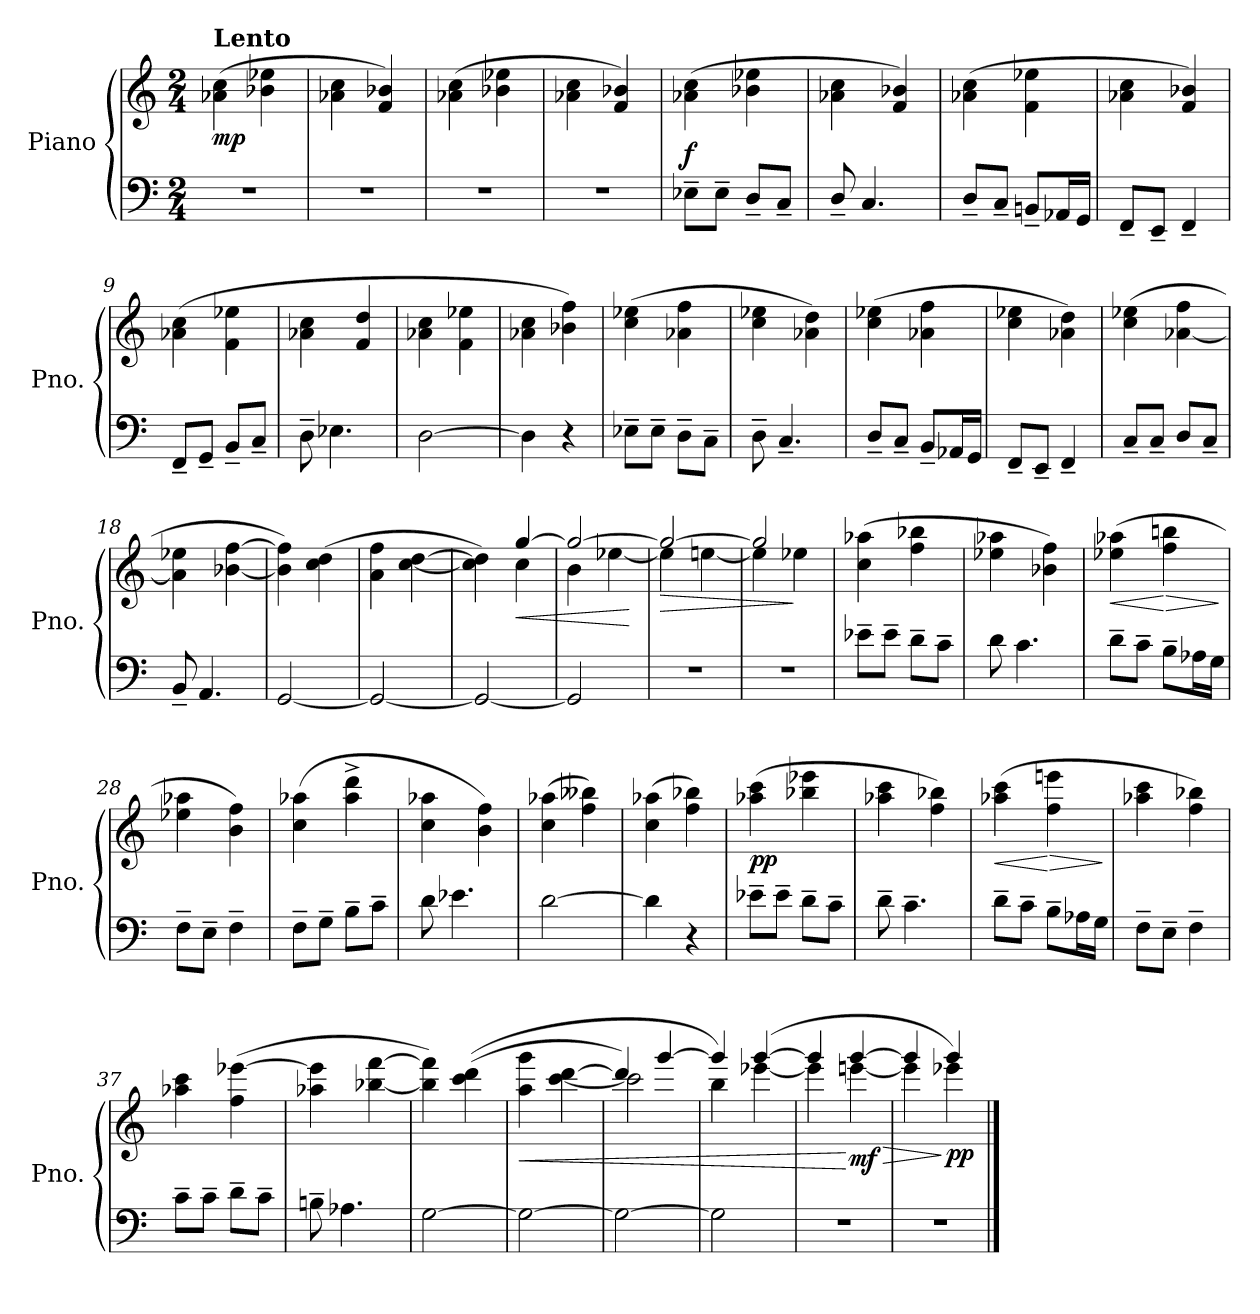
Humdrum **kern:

**kern	**kern	**dynam
*part1	*part1	*part1
*staff2	*staff1	*staff1/2
*I"Piano	*	*
*I'Pno.	*	*
*clefF4	*clefG2	*
*k[]	*k[]	*
*M2/4	*M2/4	*
=1	=1	=1
!	!LO:TX:a:B:t=Lento	!
!	!	!LO:DY:b
2r	(>4a-X\ 4cc\	mp
.	4b-X\ 4ee-X\	.
=2	=2	=2
2r	4a-X\ 4cc\	.
.	4f/ 4b-X/)	.
=3	=3	=3
2r	(>4a-X\ 4cc\	.
.	4b-X\ 4ee-X\	.
=4	=4	=4
2r	4a-X\ 4cc\	.
.	4f/ 4b-X/)	.
=5	=5	=5
!	!	!LO:DY:a=2
8E-X~\L	(>4a-X\ 4cc\	f
8E-~\J	.	.
8D~/L	4b-X\ 4ee-X\	.
8C~/J	.	.
=6	=6	=6
8D~/	4a-X\ 4cc\	.
4.C/	.	.
.	4f/ 4b-X/)	.
=7	=7	=7
8D~/L	(>4a-X\ 4cc\	.
8C~/J	.	.
8BBn~/L	4f\ 4ee-X\	.
16AA-X/L	.	.
16GG/JJ	.	.
=8	=8	=8
8FF~/L	4a-X\ 4cc\	.
8EE~/J	.	.
4FF~/	4f/ 4b-X/)	.
=9	=9	=9
8FF~/L	(>4a-X\ 4cc\	.
8GG~/J	.	.
8BB~/L	4f\ 4ee-X\	.
8C~/J	.	.
!!LO:LB:g=z
=10	=10	=10
8D~\	4a-X\ 4cc\	.
4.E-X\	.	.
.	4f/ 4dd/	.
=11	=11	=11
[2D\	4a-X\ 4cc\	.
.	4f\ 4ee-X\	.
=12	=12	=12
4D\]	4a-X\ 4cc\	.
4r	4b-X\ 4ff\)	.
=13	=13	=13
8E-X~\L	(>4cc\ 4ee-X\	.
8E-~\J	.	.
8D~\L	4a-X\ 4ff\	.
8C~\J	.	.
=14	=14	=14
8D~\	4cc\ 4ee-X\	.
4.C~/	.	.
.	4a-X\ 4dd\)	.
=15	=15	=15
8D~/L	(>4cc\ 4ee-X\	.
8C~/J	.	.
8BB~/L	4a-X\ 4ff\	.
16AA-X/L	.	.
16GG/JJ	.	.
=16	=16	=16
8FF~/L	4cc\ 4ee-X\	.
8EE~/J	.	.
4FF~/	4a-X\ 4dd\)	.
=17	=17	=17
8C~/L	(>4cc\ 4ee-X\	.
8C~/J	.	.
8D/L	[4a-X\ 4ff\	.
8C~/J	.	.
=18	=18	=18
8BB~/	4a-\] 4ee-X\	.
4.AA/	.	.
.	[4b-X\ [4ff\	.
!!LO:LB:g=z
=19	=19	=19
[2GG/	4b-\] 4ff\])	.
.	(>4cc\ 4dd\	.
=20	=20	=20
2GG/_	4a\ 4ff\	.
.	[4cc\ [4dd\	.
=21	=21	=21
*	*^	*
2GG/_	4cc\] 4dd\])	4ryy	.
!	!	!	!LO:HP:b
.	[4gg/	4cc\	<
=22	=22	=22	=22
2GG/]	2gg/_	4b\	.
.	.	[4ee-X\	.
*	*v	*v	*
.	.	[
=23	=23	=23
!	!	!LO:HP:b
*	*^	*
2r	2gg/_	4ee-\]	>
.	.	[4een\	.
=24	=24	=24	=24
2r	2gg/]	4ee\]	.
.	.	4ee-X\	]
=25	=25	=25	=25
!	!	!	!LO:DY:b=2
!	!	!	!LO:DY:n=1:b
*	*v	*v	*
8e-X~\L	(>4cc\ 4aa-X\	mf p
8e-~\J	.	.
8d~\L	4ff\ 4bb-X\	.
8c~\J	.	.
=26	=26	=26
8d\	4ee-X\ 4aa-X\	.
4.c\	.	.
.	4b-X\ 4ff\)	.
=27	=27	=27
!	!	!LO:HP:b
8d~\L	(>4ee-X\ 4aa-X\	<
8c~\J	.	.
!	!	!LO:HP:n=1:b
8B~\L	4ff\ 4bbn\	[ >
16A-X\L	.	.
16G\JJ	.	.
.	.	]
!!LO:LB:g=z
=28	=28	=28
8F~\L	4ee-X\ 4aa-X\	.
8E~\J	.	.
4F~\	4b\ 4ff\)	.
=29	=29	=29
8F~\L	(>4cc\ 4aa-X\	.
8G~\J	.	.
8B~\L	4aa-\^ 4ddd\^	.
8c~\J	.	.
=30	=30	=30
8d\	4cc\ 4aa-X\	.
4.e-X\	.	.
.	4b\ 4ff\)	.
=31	=31	=31
[2d\	(>4cc\ 4aa-X\	.
.	4ff\ 4bb--X\)	.
=32	=32	=32
4d\]	(>4cc\ 4aa-X\	.
4r	4ff\ 4bb-X\)	.
=33	=33	=33
!	!	!LO:DY:b
8e-X~\L	(>4aa-X\ 4ccc\	pp
8e-~\J	.	.
8d~\L	4bb-X\ 4eee-X\	.
8c~\J	.	.
=34	=34	=34
8d~\	4aa-X\ 4ccc\	.
4.c~\	.	.
.	4ff\ 4bb-X\)	.
=35	=35	=35
!	!	!LO:HP:b
8d~\L	(>4aa-X\ 4ccc\	<
8c~\J	.	.
!	!	!LO:HP:n=1:b
8B~\L	4ff\ 4eeen\	[ >
16A-X\L	.	.
16G\JJ	.	.
.	.	]
=36	=36	=36
8F~\L	4aa-X\ 4ccc\	.
8E~\J	.	.
4F~\	4ff\ 4bb-X\)	.
!!LO:LB:g=z
=37	=37	=37
8c~\L	4aa-X\ 4ccc\	.
8c~\J	.	.
8d~\L	(>4ff\ [4eee-X\	.
8c~\J	.	.
=38	=38	=38
8Bn~\	4aa-X\ 4eee-\]	.
4.A-X\	.	.
.	[4bb-X\ [4fff\	.
=39	=39	=39
[2G\	4bb-\] 4fff\])	.
.	(>(<4ccc\ 4ddd\	.
=40	=40	=40
!	!	!LO:HP:b
2G\_	4aa\ 4ggg\	<
.	[4ccc\ [4ddd\	.
=41	=41	=41
*	*^	*
2G\_	4ddd/])	2ccc\]	.
.	[4ggg/	.	.
=42	=42	=42	=42
2G\]	4ggg/]	4bb\)	.
.	(<[4ggg/	[4eee-X\	.
=43	=43	=43	=43
2r	4ggg/]	4eee-\]	.
!	!	!	!LO:HP:n=1:b
!	!	!	!LO:DY:n=1:b
.	[4ggg/	[4eeen\	[ > mf
=44	=44	=44	=44
2r	4ggg/]	4eee\]	.
!	!	!	!LO:DY:n=1:b
.	4ggg/	4eee-X\)	] pp
*	*v	*v	*
==	==	==
*-	*-	*-
